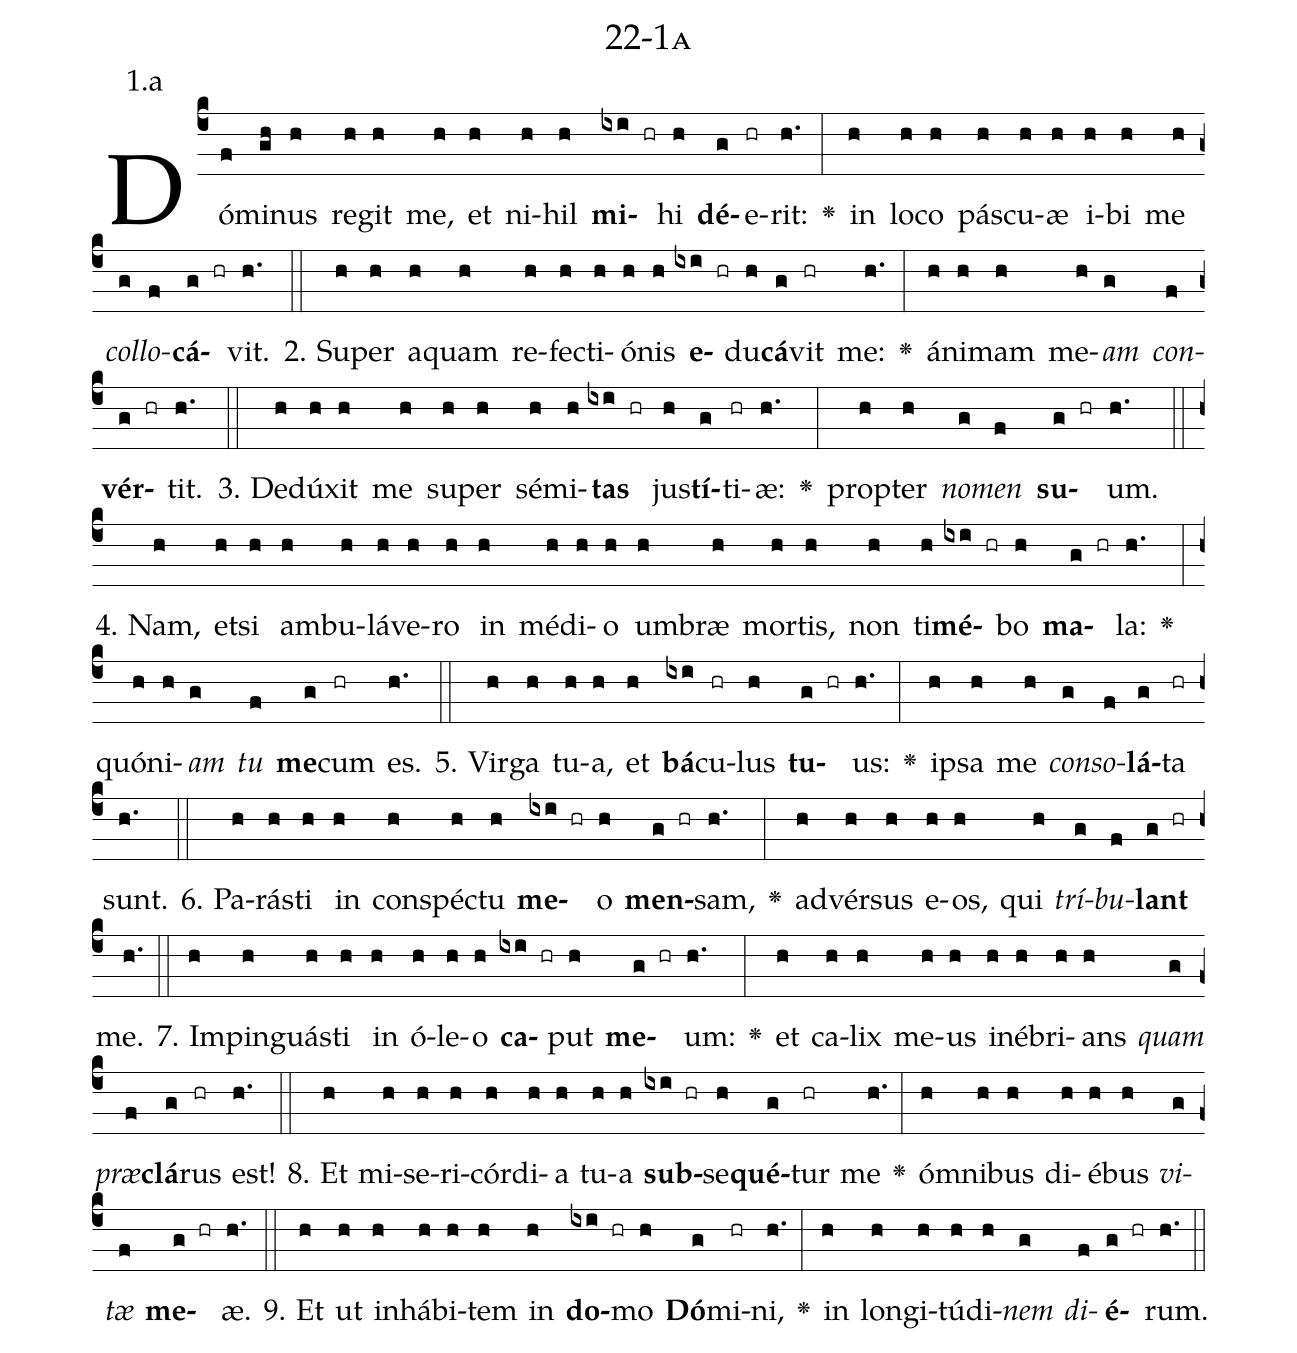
name: 22-1a;
annotation: 1.a;
%%
(c4)Dó(f)mi(gh)nus(h) re(h)git(h) me,(h) et(h) ni(h)hil(h) <b>mi</b>(ixi hr)hi(h) <b>dé</b>(g)e(hr)rit:(h.) <v>\greheightstar</v>(:) in(h) lo(h)co(h) pás(h)cu(h)æ(h) i(h)bi(h) me(h) <i>col</i>(g)<i>lo</i>(f)<b>cá</b>(g hr)vit.(h.) (::)
2. Su(h)per(h) a(h)quam(h) re(h)fec(h)ti(h)ó(h)nis(h) <b>e</b>(ixi hr)du(h)<b>cá</b>(g)vit(hr) me:(h.) <v>\greheightstar</v>(:) á(h)ni(h)mam(h) me(h)<i>am</i>(g) <i>con</i>(f)<b>vér</b>(g hr)tit.(h.) (::)
3. De(h)dú(h)xit(h) me(h) su(h)per(h) sé(h)mi(h)<b>tas</b>(ixi hr) jus(h)<b>tí</b>(g)ti(hr)æ:(h.) <v>\greheightstar</v>(:) prop(h)ter(h) <i>no</i>(g)<i>men</i>(f) <b>su</b>(g hr)um.(h.) (::)
4. Nam,(h) et(h)si(h) am(h)bu(h)lá(h)ve(h)ro(h) in(h) mé(h)di(h)o(h) um(h)bræ(h) mor(h)tis,(h) non(h) ti(h)<b>mé</b>(ixi hr)bo(h) <b>ma</b>(g hr)la:(h.) <v>\greheightstar</v>(:) quón(h)i(h)<i>am</i>(g) <i>tu</i>(f) <b>me</b>(g)cum(hr) es.(h.) (::)
5. Vir(h)ga(h) tu(h)a,(h) et(h) <b>bá</b>(ixi)cu(hr)lus(h) <b>tu</b>(g hr)us:(h.) <v>\greheightstar</v>(:) ip(h)sa(h) me(h) <i>con</i>(g)<i>so</i>(f)<b>lá</b>(g)ta(hr) sunt.(h.) (::)
6. Pa(h)rás(h)ti(h) in(h) con(h)spéc(h)tu(h) <b>me</b>(ixi hr)o(h) <b>men</b>(g hr)sam,(h.) <v>\greheightstar</v>(:) ad(h)vér(h)sus(h) e(h)os,(h) qui(h) <i>trí</i>(g)<i>bu</i>(f)<b>lant</b>(g hr) me.(h.) (::)
7. Im(h)pin(h)guás(h)ti(h) in(h) ó(h)le(h)o(h) <b>ca</b>(ixi hr)put(h) <b>me</b>(g hr)um:(h.) <v>\greheightstar</v>(:) et(h) ca(h)lix(h) me(h)us(h) in(h)é(h)bri(h)ans(h) <i>quam</i>(g) <i>præ</i>(f)<b>clá</b>(g)rus(hr) est!(h.) (::)
8. Et(h) mi(h)se(h)ri(h)cór(h)di(h)a(h) tu(h)a(h) <b>sub</b>(ixi hr)se(h)<b>qué</b>(g)tur(hr) me(h.) <v>\greheightstar</v>(:) óm(h)ni(h)bus(h) di(h)é(h)bus(h) <i>vi</i>(g)<i>tæ</i>(f) <b>me</b>(g hr)æ.(h.) (::)
9. Et(h) ut(h) in(h)há(h)bi(h)tem(h) in(h) <b>do</b>(ixi hr)mo(h) <b>Dó</b>(g)mi(hr)ni,(h.) <v>\greheightstar</v>(:) in(h) lon(h)gi(h)tú(h)di(h)<i>nem</i>(g) <i>di</i>(f)<b>é</b>(g hr)rum.(h.) (::)
